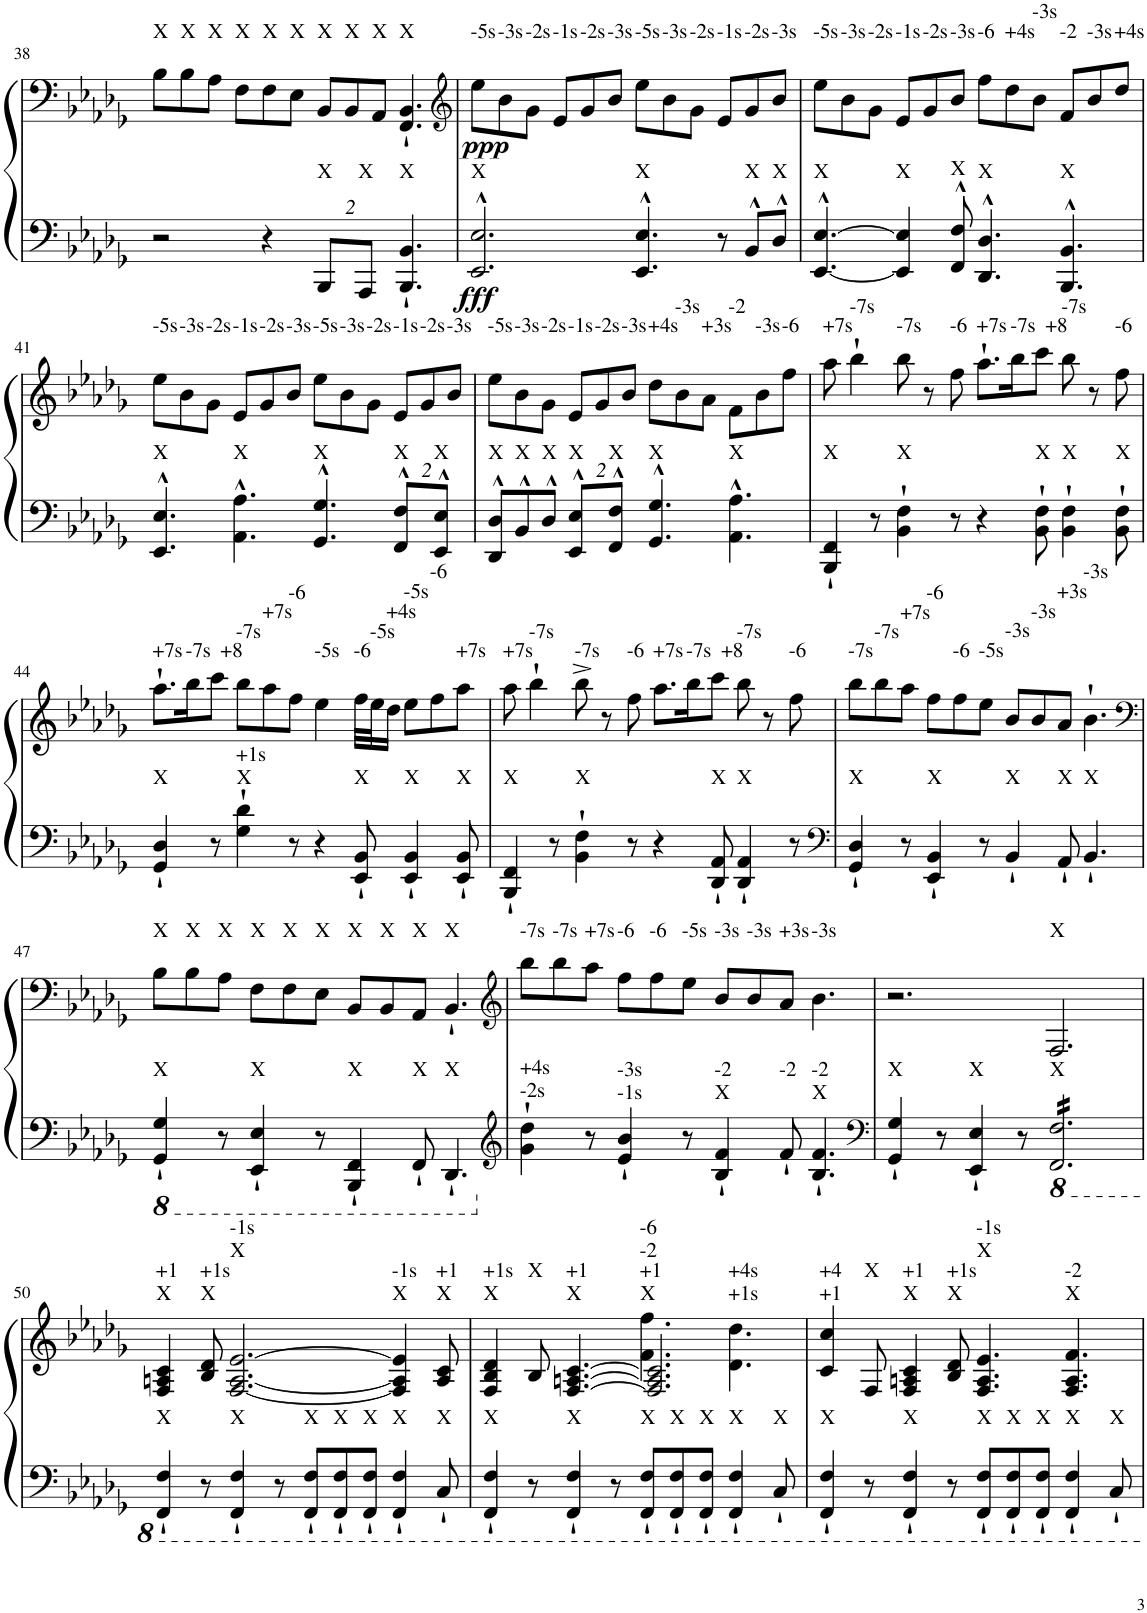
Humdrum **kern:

**kern	**kern	**dynam
*part1	*part1	*part1
*staff2	*staff1	*staff1/2
*I"Piano	*	*
*I'Pno.	*	*
!!LO:PB:g=z
*clefF4	*clefF4	*
*k[b-e-a-d-g-]	*k[b-e-a-d-g-]	*
*M12/8	*M12/8	*
=38	=38	=38
!	!LO:TX:a:t=X	!
2r	8B-\L	.
!	!LO:TX:a:t=X	!
.	8B-\	.
!	!LO:TX:a:t=X	!
.	8A-\J	.
!	!LO:TX:a:t=X	!
.	8F\L	.
!	!LO:TX:a:t=X	!
4r	8F\	.
!	!LO:TX:a:t=X	!
.	8E-\J	.
*Xbrackettup	*	*
!	!LO:TX:a:t=X	!
!LO:TX:a:t=X	!	!
16%3BBB-/L	8BB-/L	.
!	!LO:TX:a:t=X	!
.	8BB-/	.
!LO:TX:a:t=X	!	!
16%3AAA-/J	.	.
!	!LO:TX:a:t=X	!
.	8AA-/J	.
!	!LO:TX:a:t=X	!
!LO:TX:a:t=X	!	!
4.BBB-/` 4.BB-/`	4.FF/` 4.BB-/`	.
=39	=39	=39
*	*clefG2	*
!	!LO:TX:a:t=-5s	!
!LO:TX:a:t=X	!	!
!	!	!LO:DY:b=2
!	!	!LO:DY:n=1:b
2.EE-/^^ 2.E-/^^	8ee-\L	fff ppp
!	!LO:TX:a:t=-3s	!
.	8b-\	.
!	!LO:TX:a:t=-2s	!
.	8g-\J	.
!	!LO:TX:a:t=-1s	!
.	8e-/L	.
!	!LO:TX:a:t=-2s	!
.	8g-/	.
!	!LO:TX:a:t=-3s	!
.	8b-/J	.
!	!LO:TX:a:t=-5s	!
!LO:TX:a:t=X	!	!
4.EE-/^^ 4.E-/^^	8ee-\L	.
!	!LO:TX:a:t=-3s	!
.	8b-\	.
!	!LO:TX:a:t=-2s	!
.	8g-\J	.
!	!LO:TX:a:t=-1s	!
8r	8e-/L	.
!	!LO:TX:a:t=-2s	!
!LO:TX:a:t=X	!	!
8BB-^^/L	8g-/	.
!	!LO:TX:a:t=-3s	!
!LO:TX:a:t=X	!	!
8D-^^/J	8b-/J	.
=40	=40	=40
!	!LO:TX:a:t=-5s	!
!LO:TX:a:t=X	!	!
[4.EE-/^^ [4.E-/^^	8ee-\L	.
!	!LO:TX:a:t=-3s	!
.	8b-\	.
!	!LO:TX:a:t=-2s	!
.	8g-\J	.
!	!LO:TX:a:t=-1s	!
!LO:TX:a:t=X	!	!
4EE-/] 4E-/]	8e-/L	.
!	!LO:TX:a:t=-2s	!
.	8g-/	.
!	!LO:TX:a:t=-3s	!
!LO:TX:a:t=X	!	!
8FF/^^ 8F/^^	8b-/J	.
!	!LO:TX:a:t=-6	!
!LO:TX:a:t=X	!	!
4.DD-/^^ 4.D-/^^	8ff\L	.
!	!LO:TX:a:t=+4s	!
.	8dd-\	.
!	!LO:TX:a:t=-3s	!
.	8b-\J	.
!	!LO:TX:a:t=-2	!
!LO:TX:a:t=X	!	!
4.BBB-/^^ 4.BB-/^^	8f/L	.
!	!LO:TX:a:t=-3s	!
.	8b-/	.
!	!LO:TX:a:t=+4s	!
.	8dd-/J	.
!!LO:LB:g=z
=41	=41	=41
!	!LO:TX:a:t=-5s	!
!LO:TX:a:t=X	!	!
4.EE-/^^ 4.E-/^^	8ee-\L	.
!	!LO:TX:a:t=-3s	!
.	8b-\	.
!	!LO:TX:a:t=-2s	!
.	8g-\J	.
!	!LO:TX:a:t=-1s	!
!LO:TX:a:t=X	!	!
4.AA-\^^ 4.A-\^^	8e-/L	.
!	!LO:TX:a:t=-2s	!
.	8g-/	.
!	!LO:TX:a:t=-3s	!
.	8b-/J	.
!	!LO:TX:a:t=-5s	!
!LO:TX:a:t=X	!	!
4.GG-/^^ 4.G-/^^	8ee-\L	.
!	!LO:TX:a:t=-3s	!
.	8b-\	.
!	!LO:TX:a:t=-2s	!
.	8g-\J	.
!	!LO:TX:a:t=-1s	!
!LO:TX:a:t=X	!	!
16%3FF/^^ 16%3F/^^L	8e-/L	.
!	!LO:TX:a:t=-2s	!
.	8g-/	.
!LO:TX:a:t=X	!	!
16%3EE-/^^ 16%3E-/^^J	.	.
!	!LO:TX:a:t=-3s	!
.	8b-/J	.
=42	=42	=42
!	!LO:TX:a:t=-5s	!
!LO:TX:a:t=X	!	!
8DD-/^^ 8D-/^^L	8ee-\L	.
!	!LO:TX:a:t=-3s	!
!LO:TX:a:t=X	!	!
8BB-^^/	8b-\	.
!	!LO:TX:a:t=-2s	!
!LO:TX:a:t=X	!	!
8D-^^/J	8g-\J	.
!	!LO:TX:a:t=-1s	!
!LO:TX:a:t=X	!	!
16%3EE-/^^ 16%3E-/^^L	8e-/L	.
!	!LO:TX:a:t=-2s	!
.	8g-/	.
!LO:TX:a:t=X	!	!
16%3FF/^^ 16%3F/^^J	.	.
!	!LO:TX:a:t=-3s	!
.	8b-/J	.
!	!LO:TX:a:t=+4s	!
!LO:TX:a:t=X	!	!
4.GG-/^^ 4.G-/^^	8dd-\L	.
!	!LO:TX:a:t=-3s	!
.	8b-\	.
!	!LO:TX:a:t=+3s	!
.	8a-\J	.
!	!LO:TX:a:t=-2	!
!LO:TX:a:t=X	!	!
4.AA-\^^ 4.A-\^^	8f\L	.
!	!LO:TX:a:t=-3s	!
.	8b-\	.
!	!LO:TX:a:t=-6	!
.	8ff\J	.
=43	=43	=43
!	!LO:TX:a:t=+7s	!
!LO:TX:a:t=X	!	!
4BBB-/` 4FF/`	8aa-\	.
!	!LO:TX:a:t=-7s	!
.	4bb-`\	.
8r	.	.
!	!LO:TX:a:t=-7s	!
!LO:TX:a:t=X	!	!
4BB-\` 4F\`	8bb-\	.
.	8r	.
!	!LO:TX:a:t=-6	!
8r	8ff\	.
!	!LO:TX:a:t=+7s	!
4r	8.aa-`\L	.
!	!LO:TX:a:t=-7s	!
.	16bb-\K	.
!	!LO:TX:a:t=+8	!
!LO:TX:a:t=X	!	!
8BB-\` 8F\`	8ccc\J	.
!	!LO:TX:a:t=-7s	!
!LO:TX:a:t=X	!	!
4BB-\` 4F\`	8bb-\	.
.	8r	.
!	!LO:TX:a:t=-6	!
!LO:TX:a:t=X	!	!
8BB-\` 8F\`	8ff\	.
!!LO:LB:g=z
=44	=44	=44
!	!LO:TX:a:t=+7s	!
!LO:TX:a:t=X	!	!
4GG-/` 4D-/`	8.aa-`\L	.
!	!LO:TX:a:t=-7s	!
.	16bb-\K	.
!	!LO:TX:a:t=+8	!
8r	8ccc\J	.
!	!LO:TX:a:t=-7s	!
!LO:TX:a:t=+1s	!	!
!LO:TX:a:t=X	!	!
4G-\` 4d-\`	8bb-\L	.
!	!LO:TX:a:t=+7s	!
.	8aa-\	.
!	!LO:TX:a:t=-6	!
8r	8ff\J	.
!	!LO:TX:a:t=-5s	!
4r	4ee-\	.
!	!LO:TX:a:t=-6	!
!LO:TX:a:t=X	!	!
8EE-/` 8BB-/`	32ff\LLL	.
!	!LO:TX:a:t=-5s	!
.	32ee-\J	.
!	!LO:TX:a:t=+4s	!
.	16dd-\JJ	.
!	!LO:TX:a:t=-5s	!
!LO:TX:a:t=X	!	!
4EE-/` 4BB-/`	8ee-\L	.
!	!LO:TX:a:t=-6	!
.	8ff\	.
!	!LO:TX:a:t=+7s	!
!LO:TX:a:t=X	!	!
8EE-/` 8BB-/`	8aa-\J	.
=45	=45	=45
!	!LO:TX:a:t=+7s	!
!LO:TX:a:t=X	!	!
4BBB-/` 4FF/`	8aa-\	.
!	!LO:TX:a:t=-7s	!
.	4bb-`\	.
8r	.	.
!	!LO:TX:a:t=-7s	!
!LO:TX:a:t=X	!	!
4BB-\` 4F\`	8bb-^\	.
.	8r	.
!	!LO:TX:a:t=-6	!
8r	8ff\	.
!	!LO:TX:a:t=+7s	!
4r	8.aa-\L	.
!	!LO:TX:a:t=-7s	!
.	16bb-\K	.
!	!LO:TX:a:t=+8	!
!LO:TX:a:t=X	!	!
8DD-/` 8AA-/`	8ccc\J	.
!	!LO:TX:a:t=-7s	!
!LO:TX:a:t=X	!	!
4DD-/` 4AA-/`	8bb-\	.
.	8r	.
!	!LO:TX:a:t=-6	!
8r	8ff\	.
=46	=46	=46
*clefF4	*	*
!	!LO:TX:a:t=-7s	!
!LO:TX:a:t=X	!	!
4GG-/` 4D-/`	8bb-\L	.
!	!LO:TX:a:t=-7s	!
.	8bb-\	.
!	!LO:TX:a:t=+7s	!
8r	8aa-\J	.
!	!LO:TX:a:t=-6	!
!LO:TX:a:t=X	!	!
4EE-/` 4BB-/`	8ff\L	.
!	!LO:TX:a:t=-6	!
.	8ff\	.
!	!LO:TX:a:t=-5s	!
8r	8ee-\J	.
!	!LO:TX:a:t=-3s	!
!LO:TX:a:t=X	!	!
4BB-`/	8b-/L	.
!	!LO:TX:a:t=-3s	!
.	8b-/	.
!	!LO:TX:a:t=+3s	!
!LO:TX:a:t=X	!	!
8AA-`/	8a-/J	.
!	!LO:TX:a:t=-3s	!
!LO:TX:a:t=X	!	!
4.BB-`/	4.b-`\	.
!!LO:LB:g=z
=47	=47	=47
*	*clefF4	*
*8ba	*	*
!	!LO:TX:a:t=X	!
!LO:TX:a:t=X	!	!
4GGG-/` 4GG-/`	8B-\L	.
!	!LO:TX:a:t=X	!
.	8B-\	.
!	!LO:TX:a:t=X	!
8r	8A-\J	.
!	!LO:TX:a:t=X	!
!LO:TX:a:t=X	!	!
4EEE-/` 4EE-/`	8F\L	.
!	!LO:TX:a:t=X	!
.	8F\	.
!	!LO:TX:a:t=X	!
8r	8E-\J	.
!	!LO:TX:a:t=X	!
!LO:TX:a:t=X	!	!
4BBBB-/` 4FFF/`	8BB-/L	.
!	!LO:TX:a:t=X	!
.	8BB-/	.
!	!LO:TX:a:t=X	!
!LO:TX:a:t=X	!	!
8FFF`/	8AA-/J	.
!	!LO:TX:a:t=X	!
!LO:TX:a:t=X	!	!
4.DDD-`/	4.BB-`/	.
=48	=48	=48
*clefG2	*clefG2	*
*X8ba	*	*
!	!LO:TX:a:t=-7s	!
!LO:TX:a:t=+4s	!	!
!LO:TX:a:t=-2s	!	!
4g-\` 4dd-\`	8bb-\L	.
!	!LO:TX:a:t=-7s	!
.	8bb-\	.
!	!LO:TX:a:t=+7s	!
8r	8aa-\J	.
!	!LO:TX:a:t=-6	!
!LO:TX:a:t=-3s	!	!
!LO:TX:a:t=-1s	!	!
4e-/` 4b-/`	8ff\L	.
!	!LO:TX:a:t=-6	!
.	8ff\	.
!	!LO:TX:a:t=-5s	!
8r	8ee-\J	.
!	!LO:TX:a:t=-3s	!
!LO:TX:a:t=-2	!	!
!LO:TX:a:t=X	!	!
4B-/` 4f/`	8b-/L	.
!	!LO:TX:a:t=-3s	!
.	8b-/	.
!	!LO:TX:a:t=+3s	!
!LO:TX:a:t=-2	!	!
8f`/	8a-/J	.
!	!LO:TX:a:t=-3s	!
!LO:TX:a:t=-2	!	!
!LO:TX:a:t=X	!	!
4.B-/` 4.f/`	4.b-\	.
=49	=49	=49
*clefF4	*	*
!LO:TX:a:t=X	!	!
4GG-/` 4G-/`	2.r	.
8r	.	.
!LO:TX:a:t=X	!	!
4EE-/` 4E-/`	.	.
8r	.	.
!	!LO:TX:a:t=X	!
!LO:TX:a:t=X	!	!
*tremolo	*	*
16FFF/ 16FF/LL	2.F/	.
16FFF/ 16FF/	.	.
16FFF/ 16FF/	.	.
16FFF/ 16FF/	.	.
16FFF/ 16FF/	.	.
16FFF/ 16FF/	.	.
16FFF/ 16FF/	.	.
16FFF/ 16FF/	.	.
16FFF/ 16FF/	.	.
16FFF/ 16FF/	.	.
16FFF/ 16FF/	.	.
16FFF/ 16FF/JJ	.	.
*Xtremolo	*	*
!!LO:LB:g=z
=50	=50	=50
!	!LO:TX:a:t=+1	!
!	!LO:TX:a:t=X	!
!LO:TX:a:t=X	!	!
4FFF/` 4FF/`	4F/ 4An/ 4c/	.
!	!LO:TX:a:t=+1s	!
!	!LO:TX:a:t=X	!
8r	8B-/ 8d-/	.
!	!LO:TX:a:t=-1s	!
!	!LO:TX:a:t=X	!
!LO:TX:a:t=X	!	!
4FFF/` 4FF/`	[2.F/ [2.A/ [2.e-/	.
8r	.	.
!LO:TX:a:t=X	!	!
8FFF/` 8FF/`L	.	.
!LO:TX:a:t=X	!	!
8FFF/` 8FF/`	.	.
!LO:TX:a:t=X	!	!
8FFF/` 8FF/`J	.	.
!	!LO:TX:a:t=-1s	!
!	!LO:TX:a:t=X	!
!LO:TX:a:t=X	!	!
4FFF/` 4FF/`	4F/] 4A/] 4e-/]	.
!	!LO:TX:a:t=+1	!
!	!LO:TX:a:t=X	!
!LO:TX:a:t=X	!	!
8CC`/	8A/ 8c/	.
=51	=51	=51
*	*^	*
!	!LO:TX:a:t=+1s	!	!
!	!LO:TX:a:t=X	!	!
!LO:TX:a:t=X	!	!	!
4FFF/` 4FF/`	4F/ 4B-/ 4d-/	2.ryy	.
!	!LO:TX:a:t=X	!	!
8r	8B-/	.	.
!	!LO:TX:a:t=+1	!	!
!	!LO:TX:a:t=X	!	!
!LO:TX:a:t=X	!	!	!
4FFF/` 4FF/`	[4.F/ [4.An/ [4.c/	.	.
8r	.	.	.
!	!LO:TX:a:t=+1	!	!
!	!LO:TX:a:t=X	!	!
!	!LO:TX:a:t=-6	!	!
!	!LO:TX:a:t=-2	!	!
!LO:TX:a:t=X	!	!	!
8FFF/` 8FF/`L	2.F/] 2.A/] 2.c/]	4.f\ 4.ff\	.
!LO:TX:a:t=X	!	!	!
8FFF/` 8FF/`	.	.	.
!LO:TX:a:t=X	!	!	!
8FFF/` 8FF/`J	.	.	.
!	!	!LO:TX:a:t=+4s	!
!	!	!LO:TX:a:t=+1s	!
!LO:TX:a:t=X	!	!	!
4FFF/` 4FF/`	.	4.d-\ 4.dd-\	.
!LO:TX:a:t=X	!	!	!
8CC`/	.	.	.
*	*v	*v	*
=52	=52	=52
!	!LO:TX:a:t=+4	!
!	!LO:TX:a:t=+1	!
!LO:TX:a:t=X	!	!
4FFF/` 4FF/`	4c/ 4cc/	.
!	!LO:TX:a:t=X	!
8r	8F/	.
!	!LO:TX:a:t=+1	!
!	!LO:TX:a:t=X	!
!LO:TX:a:t=X	!	!
4FFF/` 4FF/`	4F/ 4An/ 4c/	.
!	!LO:TX:a:t=+1s	!
!	!LO:TX:a:t=X	!
8r	8B-/ 8d-/	.
!	!LO:TX:a:t=-1s	!
!	!LO:TX:a:t=X	!
!LO:TX:a:t=X	!	!
8FFF/` 8FF/`L	4.F/ 4.A/ 4.e-/	.
!LO:TX:a:t=X	!	!
8FFF/` 8FF/`	.	.
!LO:TX:a:t=X	!	!
8FFF/` 8FF/`J	.	.
!	!LO:TX:a:t=-2	!
!	!LO:TX:a:t=X	!
!LO:TX:a:t=X	!	!
4FFF/` 4FF/`	4.F/ 4.A/ 4.f/	.
!LO:TX:a:t=X	!	!
8CC`/	.	.
=	=	=
*-	*-	*-
